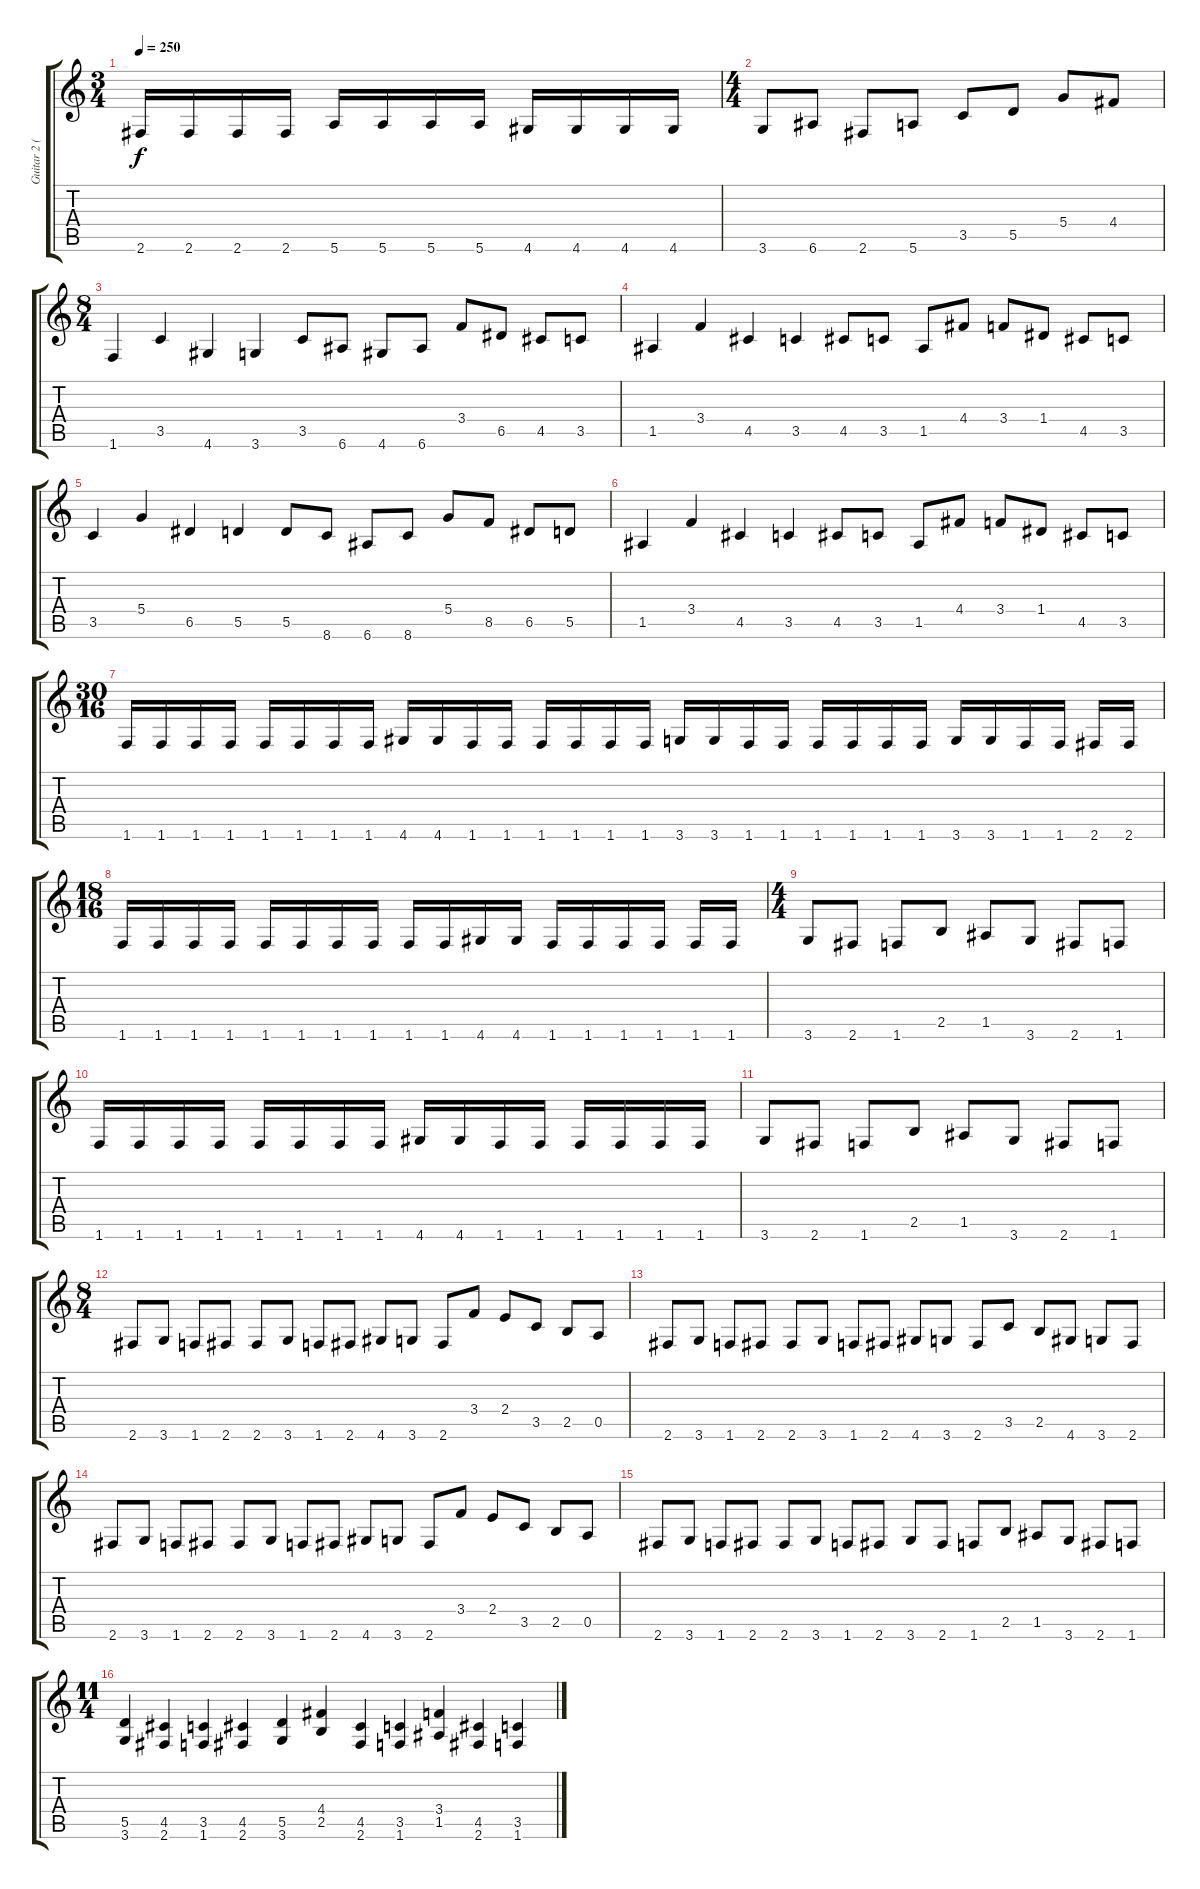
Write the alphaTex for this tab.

\track ("Guitar 2 (Matt Sotelo)" "Guitar 2 (") {instrument distortionguitar}
\staff {score tabs}
\tuning (E4 B3 G3 D3 A2 E2) {hide}
\ts (3 4)
\tempo 250
\clef g2
\ks c
2.6.16{dy f} 2.6.16 2.6.16 2.6.16 5.6.16 5.6.16 5.6.16 5.6.16 4.6.16 4.6.16 4.6.16 4.6.16 |
\ts (4 4)
3.6.8 6.6.8 2.6.8 5.6.8 3.5.8 5.5.8 5.4.8 4.4.8 |
\ts (8 4)
1.6.4 3.5.4 4.6.4 3.6.4 3.5.8 6.6.8 4.6.8 6.6.8 3.4.8 6.5.8 4.5.8 3.5.8 |
1.5.4 3.4.4 4.5.4 3.5.4 4.5.8 3.5.8 1.5.8 4.4.8 3.4.8 1.4.8 4.5.8 3.5.8 |
3.5.4 5.4.4 6.5.4 5.5.4 5.5.8 8.6.8 6.6.8 8.6.8 5.4.8 8.5.8 6.5.8 5.5.8 |
1.5.4 3.4.4 4.5.4 3.5.4 4.5.8 3.5.8 1.5.8 4.4.8 3.4.8 1.4.8 4.5.8 3.5.8 |
\ts (30 16)
1.6.16 1.6.16 1.6.16 1.6.16 1.6.16 1.6.16 1.6.16 1.6.16 4.6.16 4.6.16 1.6.16 1.6.16 1.6.16 1.6.16 1.6.16 1.6.16 3.6.16 3.6.16 1.6.16 1.6.16 1.6.16 1.6.16 1.6.16 1.6.16 3.6.16 3.6.16 1.6.16 1.6.16 2.6.16 2.6.16 |
\ts (18 16)
1.6.16 1.6.16 1.6.16 1.6.16 1.6.16 1.6.16 1.6.16 1.6.16 1.6.16 1.6.16 4.6.16 4.6.16 1.6.16 1.6.16 1.6.16 1.6.16 1.6.16 1.6.16 |
\ts (4 4)
3.6.8 2.6.8 1.6.8 2.5.8 1.5.8 3.6.8 2.6.8 1.6.8 |
1.6.16 1.6.16 1.6.16 1.6.16 1.6.16 1.6.16 1.6.16 1.6.16 4.6.16 4.6.16 1.6.16 1.6.16 1.6.16 1.6.16 1.6.16 1.6.16 |
3.6.8 2.6.8 1.6.8 2.5.8 1.5.8 3.6.8 2.6.8 1.6.8 |
\ts (8 4)
2.6.8 3.6.8 1.6.8 2.6.8 2.6.8 3.6.8 1.6.8 2.6.8 4.6.8 3.6.8 2.6.8 3.4.8 2.4.8 3.5.8 2.5.8 0.5.8 |
2.6.8 3.6.8 1.6.8 2.6.8 2.6.8 3.6.8 1.6.8 2.6.8 4.6.8 3.6.8 2.6.8 3.5.8 2.5.8 4.6.8 3.6.8 2.6.8 |
2.6.8 3.6.8 1.6.8 2.6.8 2.6.8 3.6.8 1.6.8 2.6.8 4.6.8 3.6.8 2.6.8 3.4.8 2.4.8 3.5.8 2.5.8 0.5.8 |
2.6.8 3.6.8 1.6.8 2.6.8 2.6.8 3.6.8 1.6.8 2.6.8 3.6.8 2.6.8 1.6.8 2.5.8 1.5.8 3.6.8 2.6.8 1.6.8 |
\ts (11 4)
(5.5 3.6).4 (4.5 2.6).4 (3.5 1.6).4 (4.5 2.6).4 (5.5 3.6).4 (4.4 2.5).4 (4.5 2.6).4 (3.5 1.6).4 (3.4 1.5).4 (4.5 2.6).4 (3.5 1.6).4
